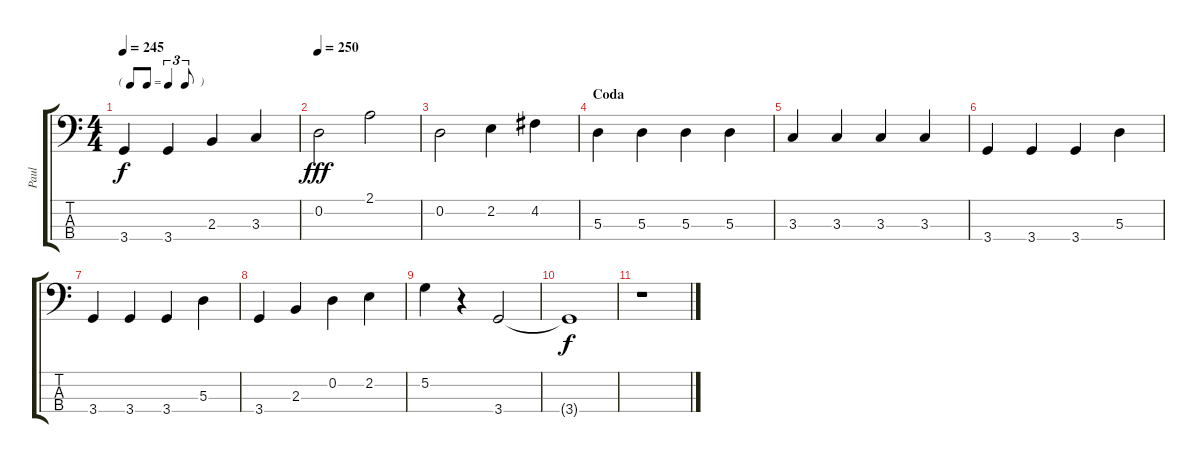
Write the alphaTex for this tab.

\track ("Paul" "Paul") {instrument electricbasspick}
\staff {score tabs}
\tuning (G2 D2 A1 E1) {hide}
\ts (4 4)
\tf triplet8th
\tempo 245
\clef f4
\ks c
3.4.4{dy f} 3.4.4 2.3.4 3.3.4 |
\tempo 250
0.2.2{dy fff} 2.1.2 |
0.2.2 2.2.4 4.2.4 |
\section ("" "Coda")
5.3.4{volume 16} 5.3.4 5.3.4 5.3.4 |
3.3.4 3.3.4 3.3.4 3.3.4 |
3.4.4 3.4.4 3.4.4 5.3.4 |
3.4.4 3.4.4 3.4.4 5.3.4 |
3.4.4 2.3.4 0.2.4 2.2.4 |
5.2.4 r.4 3.4.2 |
3.4{t}.1{dy f} |
r.1
